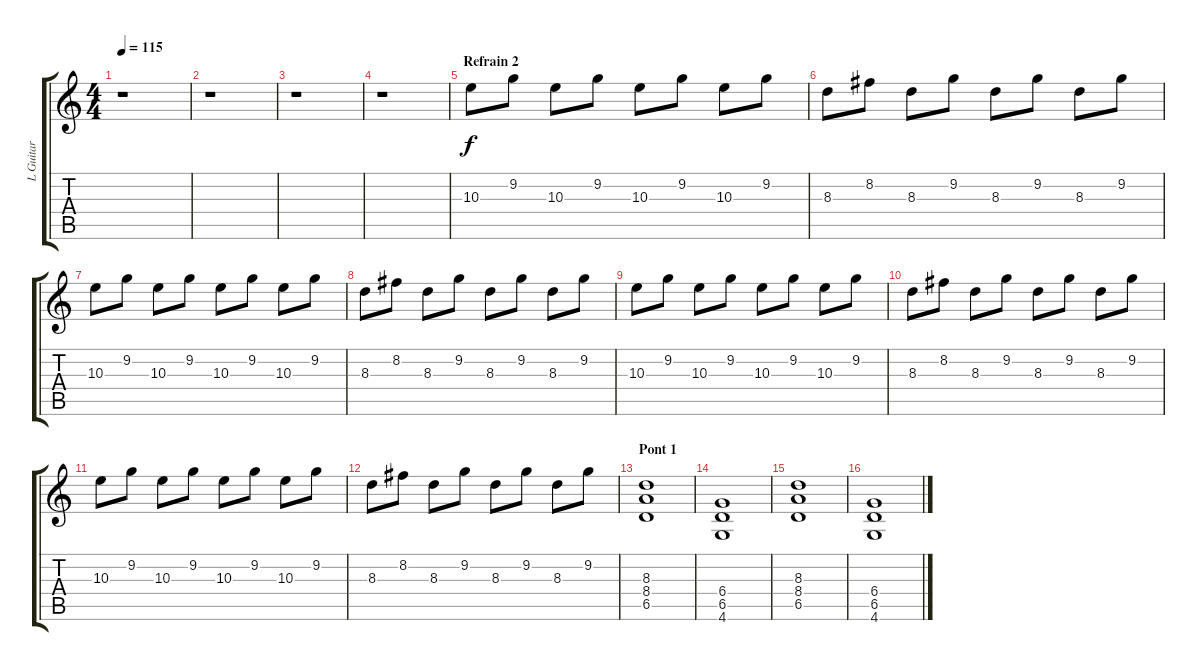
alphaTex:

\track ("L Guitar" "L Guitar") {instrument electricguitarjazz}
\staff {score tabs}
\tuning (Eb4 Bb3 Gb3 Db3 Ab2 Eb2) {hide}
\ts (4 4)
\tempo 115
\clef g2
\ks c
r.1{dy f} |
r.1 |
r.1 |
r.1 |
\section ("" "Refrain 2")
10.3.8 9.2.8 10.3.8 9.2.8 10.3.8 9.2.8 10.3.8 9.2.8 |
8.3.8 8.2.8 8.3.8 9.2.8 8.3.8 9.2.8 8.3.8 9.2.8 |
10.3.8 9.2.8 10.3.8 9.2.8 10.3.8 9.2.8 10.3.8 9.2.8 |
8.3.8 8.2.8 8.3.8 9.2.8 8.3.8 9.2.8 8.3.8 9.2.8 |
10.3.8 9.2.8 10.3.8 9.2.8 10.3.8 9.2.8 10.3.8 9.2.8 |
8.3.8 8.2.8 8.3.8 9.2.8 8.3.8 9.2.8 8.3.8 9.2.8 |
10.3.8 9.2.8 10.3.8 9.2.8 10.3.8 9.2.8 10.3.8 9.2.8 |
8.3.8 8.2.8 8.3.8 9.2.8 8.3.8 9.2.8 8.3.8 9.2.8 |
\section ("" "Pont 1")
(8.3 8.4 6.5).1{volume 16 instrument distortionguitar} |
(6.4 6.5 4.6).1 |
(8.3 8.4 6.5).1 |
(6.4 6.5 4.6).1
